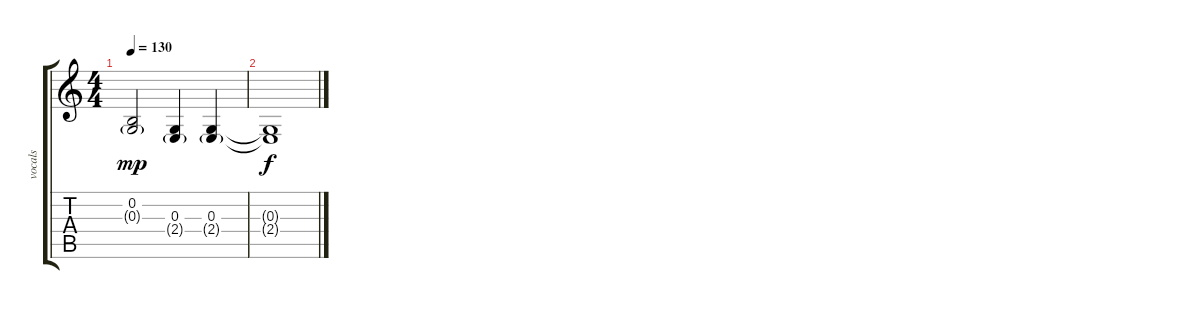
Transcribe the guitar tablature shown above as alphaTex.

\track ("vocals" "vocals") {instrument clarinet}
\staff {score tabs}
\tuning (E4 B3 G3 D3 A2 E2) {hide}
\ts (4 4)
\tempo 130
\clef g2
\ks c
(0.2 0.3{g}).2{dy mp} (0.3 2.4{g}).4 (0.3 2.4{g}).4 |
(0.3{t} 2.4{t}).1{dy f}
